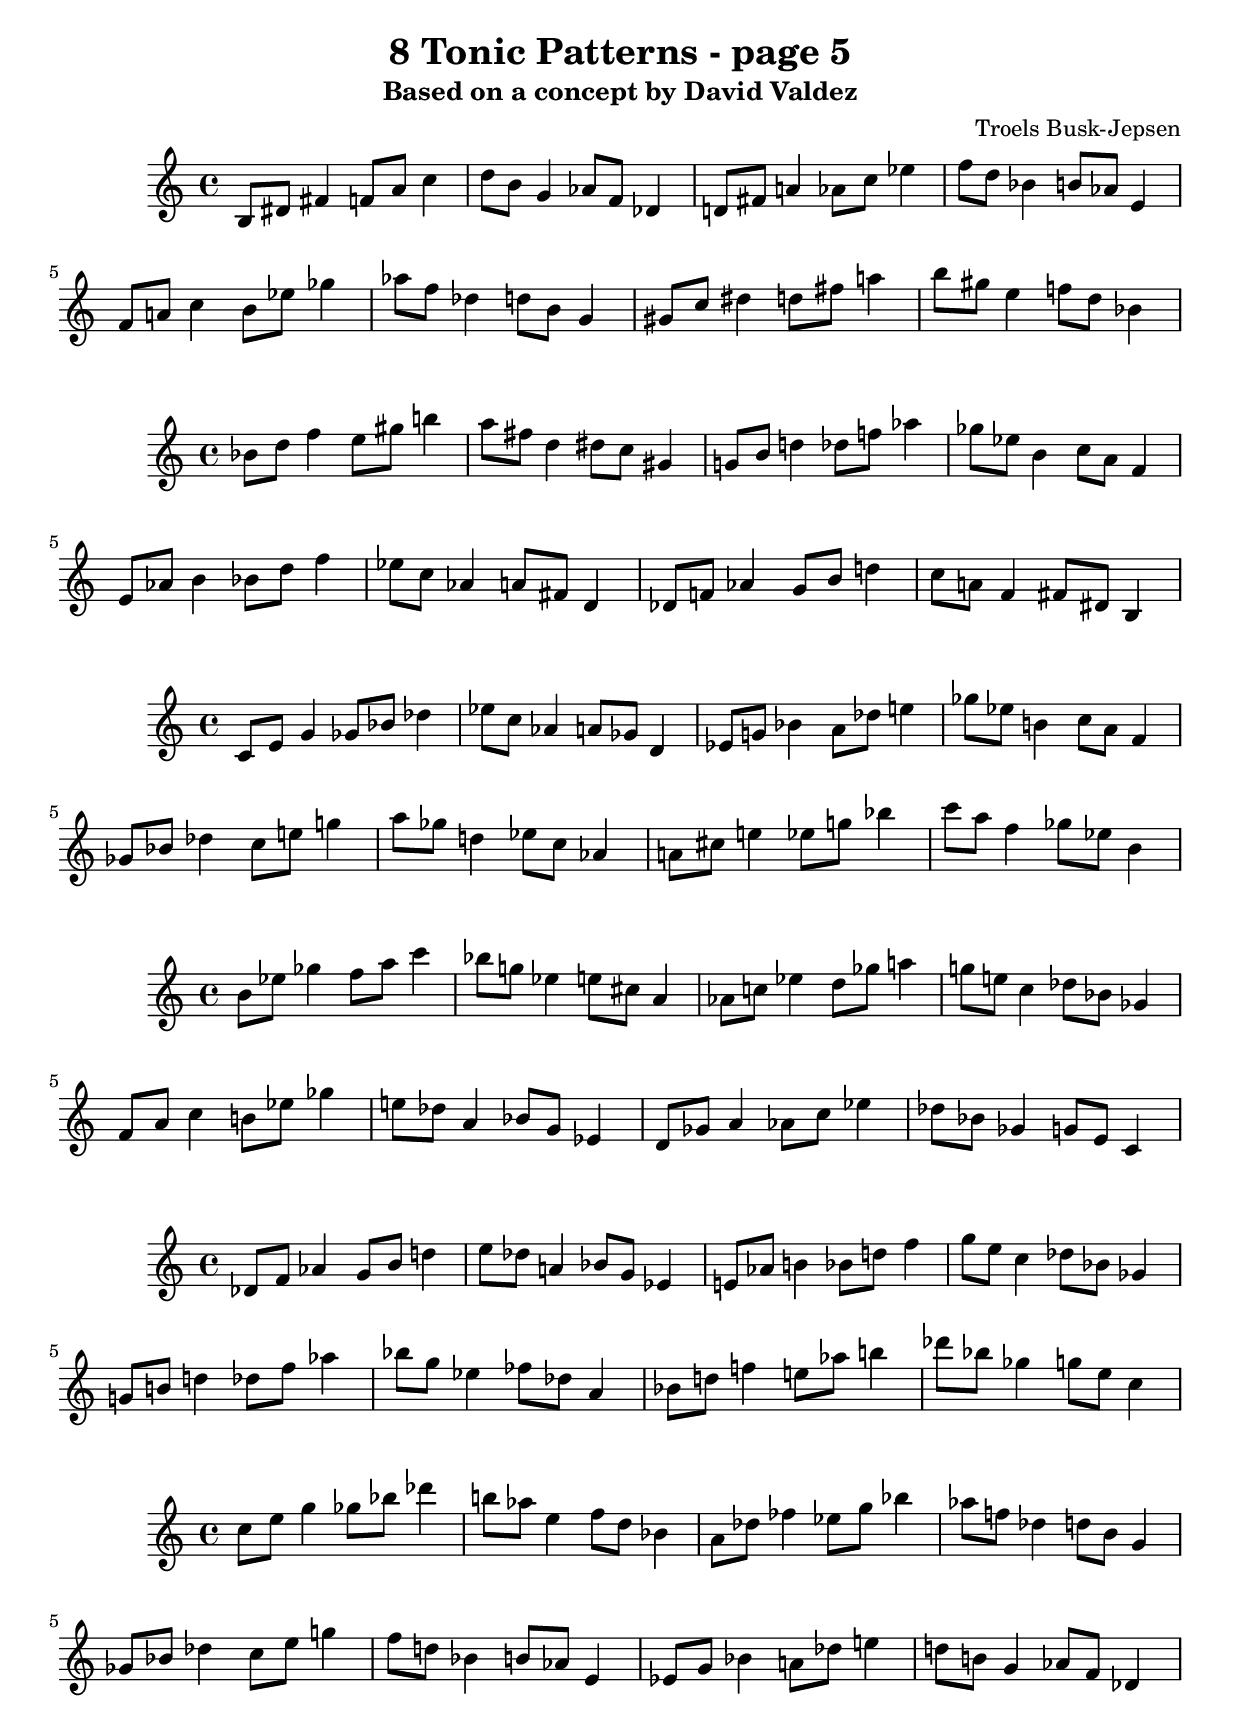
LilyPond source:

% template.erb
\header {
  \version "2.24.2"
  title = "8 Tonic Patterns - page 5"

  subtitle = "Based on a concept by David Valdez"
  composer = "Troels Busk-Jepsen"
}

#(define (naturalize-pitch p)
   (let ((o (ly:pitch-octave p))
         (a (* 4 (ly:pitch-alteration p)))
         ;; alteration, a, in quarter tone steps,
         ;; for historical reasons
         (n (ly:pitch-notename p)))
     (cond
      ((and (> a 1) (or (eqv? n 6) (eqv? n 2)))
       (set! a (- a 2))
       (set! n (+ n 1)))
      ((and (< a -1) (or (eqv? n 0) (eqv? n 3)))
       (set! a (+ a 2))
       (set! n (- n 1))))
     (cond
      ((> a 2) (set! a (- a 4)) (set! n (+ n 1)))
      ((< a -2) (set! a (+ a 4)) (set! n (- n 1))))
     (if (< n 0) (begin (set! o (- o 1)) (set! n (+ n 7))))
     (if (> n 6) (begin (set! o (+ o 1)) (set! n (- n 7))))
     (ly:make-pitch o n (/ a 4))))

#(define (naturalize music)
   (let ((es (ly:music-property music 'elements))
         (e (ly:music-property music 'element))
         (p (ly:music-property music 'pitch)))
     (if (pair? es)
         (ly:music-set-property!
          music 'elements
          (map naturalize es)))
     (if (ly:music? e)
         (ly:music-set-property!
          music 'element
          (naturalize e)))
     (if (ly:pitch? p)
         (begin
           (set! p (naturalize-pitch p))
           (ly:music-set-property! music 'pitch p)))
     music))

naturalizeMusic =
#(define-music-function (m)
   (ly:music?)
   (naturalize m))


pattern = \relative { b 8 dis fis 4 f 8 a c 4 d 8 b g 4 as 8 f des 4 }
compoundLine = {
  \transpose c c  { \pattern }
  \transpose c es   { \pattern }
  \transpose c ges  { \pattern }
  \transpose c a    { \pattern }
}

\score {
    \new Staff {
        \include "style_staff.ly"
        \compoundLine \break
    }
}


descending_pattern = \relative { des 8 f as 4 g 8 b d 4 c 8 a f 4 fis 8 dis b 4 }
compoundLine = {
  \transpose c a'     { \descending_pattern }
  \transpose c ges'   { \descending_pattern }
  \transpose c es'    { \descending_pattern }
  \transpose c c'     { \descending_pattern }
}

\score {
    \new Staff {
        \include "style_staff.ly"
        \compoundLine \break
    }
}


pattern = \transpose b c' \pattern
compoundLine = {
  \transpose c c  { \pattern }
  \transpose c es   { \pattern }
  \transpose c ges  { \pattern }
  \transpose c a    { \pattern }
}

\score {
    \new Staff {
        \include "style_staff.ly"
        \compoundLine \break
    }
}


descending_pattern = \transpose b c' \descending_pattern
compoundLine = {
  \transpose c a'     { \descending_pattern }
  \transpose c ges'   { \descending_pattern }
  \transpose c es'    { \descending_pattern }
  \transpose c c'     { \descending_pattern }
}

\score {
    \new Staff {
        \include "style_staff.ly"
        \compoundLine \break
    }
}


pattern = \transpose c des \pattern
compoundLine = {
  \transpose c c  { \pattern }
  \transpose c es   { \pattern }
  \transpose c ges  { \pattern }
  \transpose c a    { \pattern }
}

\score {
    \new Staff {
        \include "style_staff.ly"
        \compoundLine \break
    }
}


descending_pattern = \transpose c des \descending_pattern
compoundLine = {
  \transpose c a'     { \descending_pattern }
  \transpose c ges'   { \descending_pattern }
  \transpose c es'    { \descending_pattern }
  \transpose c c'     { \descending_pattern }
}

\score {
    \new Staff {
        \include "style_staff.ly"
        \compoundLine \break
    }
}


\layout {
}
\midi{}
